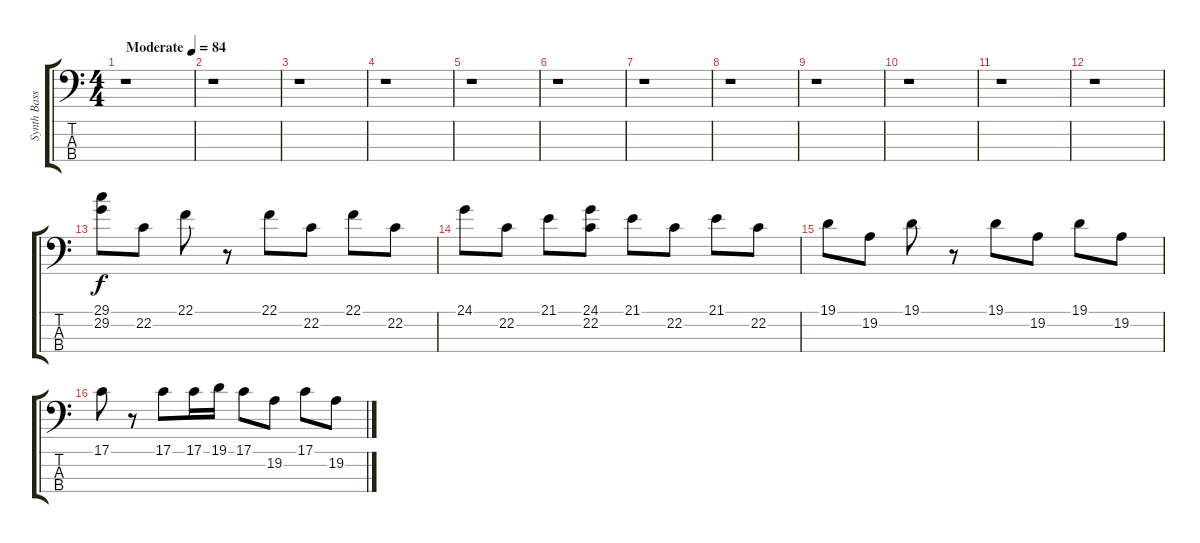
\track ("Synth Bass" "Synth Bass") {instrument synthbrass2}
\staff {score tabs}
\tuning (G2 D2 A1 E1) {hide}
\ts (4 4)
\tempo (84 "Moderate")
\clef f4
\ks c
r.1{dy f instrument synthbrass2} |
r.1 |
r.1 |
r.1 |
r.1 |
r.1 |
r.1 |
r.1 |
r.1 |
r.1 |
r.1 |
r.1 |
(29.1 29.2).8 22.2.8 22.1.8 r.8 22.1.8 22.2.8 22.1.8 22.2.8 |
24.1.8 22.2.8 21.1.8 (24.1 22.2).8 21.1.8 22.2.8 21.1.8 22.2.8 |
19.1.8 19.2.8 19.1.8 r.8 19.1.8 19.2.8 19.1.8 19.2.8 |
17.1.8 r.8 17.1.8 17.1.16 19.1.16 17.1.8 19.2.8 17.1.8 19.2.8
